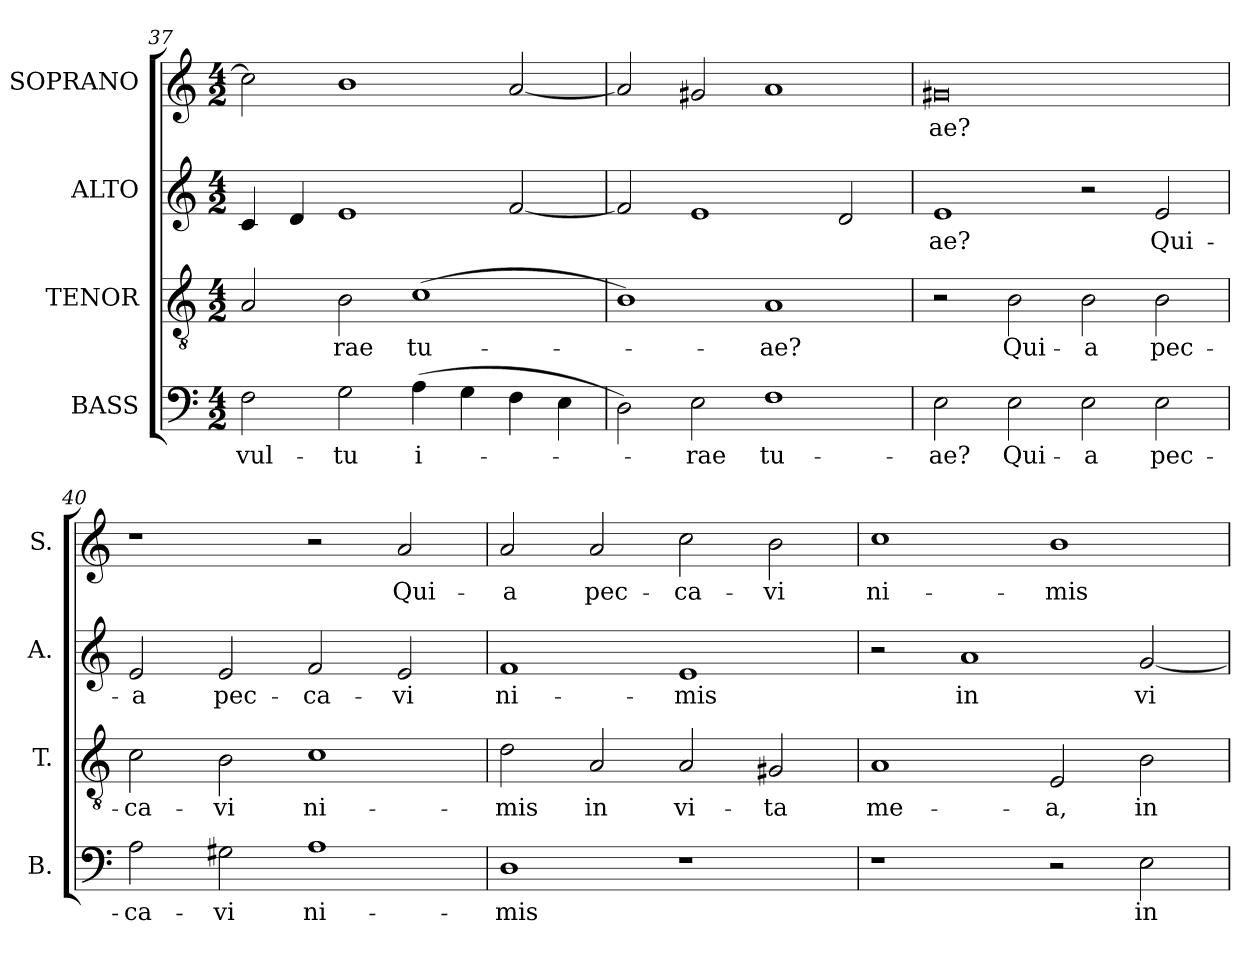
**kern	**text	**kern	**text	**kern	**text	**kern	**text
*part4	*part4	*part3	*part3	*part2	*part2	*part1	*part1
*staff4	*staff4	*staff3	*staff3	*staff2	*staff2	*staff1	*staff1
*I"BASS	*	*I"TENOR	*	*I"ALTO	*	*I"SOPRANO	*
*I'B.	*	*I'T.	*	*I'A.	*	*I'S.	*
*clefF4	*	*clefGv2	*	*clefG2	*	*clefG2	*
*	*	*ITrd7c12	*	*	*	*	*
*k[]	*	*k[]	*	*k[]	*	*k[]	*
*C:	*	*C:	*	*C:	*	*C:	*
*M4/2	*	*M4/2	*	*M4/2	*	*M4/2	*
=37	=37	=37	=37	=37	=37	=37	=37
!	!LO:LY:b:color=#000000	!	!	!	!	!	!
2Fi\	vul-	2AAi/	.	4ci/	.	2cci\]	.
.	.	.	.	4di/	.	.	.
!	!LO:LY:b:color=#000000	!	!	!	!	!	!
!	!	!	!LO:LY:b:color=#000000	!	!	!	!
2Gi\	-tu	2BBi\	-rae	1ei	.	1bi	.
!	!LO:LY:b:color=#000000	!	!	!	!	!	!
!	!	!	!LO:LY:b:color=#000000	!	!	!	!
(4Ai\	i-	(1Ci	tu-	.	.	.	.
4Gi\	.	.	.	.	.	.	.
4Fi\	.	.	.	[2fi/	.	[2ai/	.
4Ei\	.	.	.	.	.	.	.
=38	=38	=38	=38	=38	=38	=38	=38
2Di\)	.	1BBi)	.	2fi/]	.	2ai/]	.
!	!LO:LY:b:color=#000000	!	!	!	!	!	!
2Ei\	-rae	.	.	1ei	.	2g#Xi/	.
!	!LO:LY:b:color=#000000	!	!	!	!	!	!
!	!	!	!LO:LY:b:color=#000000	!	!	!	!
1Fi	tu-	1AAi	-ae?	.	.	1ai	.
.	.	.	.	2di/	.	.	.
=39	=39	=39	=39	=39	=39	=39	=39
!	!LO:LY:b:color=#000000	!	!	!	!	!	!
!	!	!	!	!	!LO:LY:b:color=#000000	!	!
!	!	!	!	!	!	!	!LO:LY:b:color=#000000
2Ei\	-ae?	2r	.	1ei	-ae?	0g#Xi	-ae?
!	!LO:LY:b:color=#000000	!	!	!	!	!	!
!	!	!	!LO:LY:b:color=#000000	!	!	!	!
2Ei\	Qui-	2BBi\	Qui-	.	.	.	.
!	!LO:LY:b:color=#000000	!	!	!	!	!	!
!	!	!	!LO:LY:b:color=#000000	!	!	!	!
2Ei\	-a	2BBi\	-a	2r	.	.	.
!	!LO:LY:b:color=#000000	!	!	!	!	!	!
!	!	!	!LO:LY:b:color=#000000	!	!	!	!
!	!	!	!	!	!LO:LY:b:color=#000000	!	!
2Ei\	pec-	2BBi\	pec-	2ei/	Qui-	.	.
!!LO:PB:g=z
=40	=40	=40	=40	=40	=40	=40	=40
!	!LO:LY:b:color=#000000	!	!	!	!	!	!
!	!	!	!LO:LY:b:color=#000000	!	!	!	!
!	!	!	!	!	!LO:LY:b:color=#000000	!	!
2Ai\	-ca-	2Ci\	-ca-	2ei/	-a	1r	.
!	!LO:LY:b:color=#000000	!	!	!	!	!	!
!	!	!	!LO:LY:b:color=#000000	!	!	!	!
!	!	!	!	!	!LO:LY:b:color=#000000	!	!
2G#Xi\	-vi	2BBi\	-vi	2ei/	pec-	.	.
!	!LO:LY:b:color=#000000	!	!	!	!	!	!
!	!	!	!LO:LY:b:color=#000000	!	!	!	!
!	!	!	!	!	!LO:LY:b:color=#000000	!	!
1Ai	ni-	1Ci	ni-	2fi/	-ca-	2r	.
!	!	!	!	!	!LO:LY:b:color=#000000	!	!
!	!	!	!	!	!	!	!LO:LY:b:color=#000000
.	.	.	.	2ei/	-vi	2ai/	Qui-
=41	=41	=41	=41	=41	=41	=41	=41
!	!LO:LY:b:color=#000000	!	!	!	!	!	!
!	!	!	!LO:LY:b:color=#000000	!	!	!	!
!	!	!	!	!	!LO:LY:b:color=#000000	!	!
!	!	!	!	!	!	!	!LO:LY:b:color=#000000
1Di	-mis	2Di\	-mis	1fi	ni-	2ai/	-a
!	!	!	!LO:LY:b:color=#000000	!	!	!	!
!	!	!	!	!	!	!	!LO:LY:b:color=#000000
.	.	2AAi/	in	.	.	2ai/	pec-
!	!	!	!LO:LY:b:color=#000000	!	!	!	!
!	!	!	!	!	!LO:LY:b:color=#000000	!	!
!	!	!	!	!	!	!	!LO:LY:b:color=#000000
1r	.	2AAi/	vi-	1ei	-mis	2cci\	-ca-
!	!	!	!LO:LY:b:color=#000000	!	!	!	!
!	!	!	!	!	!	!	!LO:LY:b:color=#000000
.	.	2GG#Xi/	-ta	.	.	2bi\	-vi
=42	=42	=42	=42	=42	=42	=42	=42
!	!	!	!LO:LY:b:color=#000000	!	!	!	!
!	!	!	!	!	!	!	!LO:LY:b:color=#000000
1r	.	1AAi	me-	2r	.	1cci	ni-
!	!	!	!	!	!LO:LY:b:color=#000000	!	!
.	.	.	.	1ai	in	.	.
!	!	!	!LO:LY:b:color=#000000	!	!	!	!
!	!	!	!	!	!	!	!LO:LY:b:color=#000000
2r	.	2EEi/	-a,	.	.	1bi	-mis
!	!LO:LY:b:color=#000000	!	!	!	!	!	!
!	!	!	!LO:LY:b:color=#000000	!	!	!	!
!	!	!	!	!	!LO:LY:b:color=#000000	!	!
2Ei\	in	2BBi\	in	[2gi/	vi-	.	.
=	=	=	=	=	=	=	=
*-	*-	*-	*-	*-	*-	*-	*-
